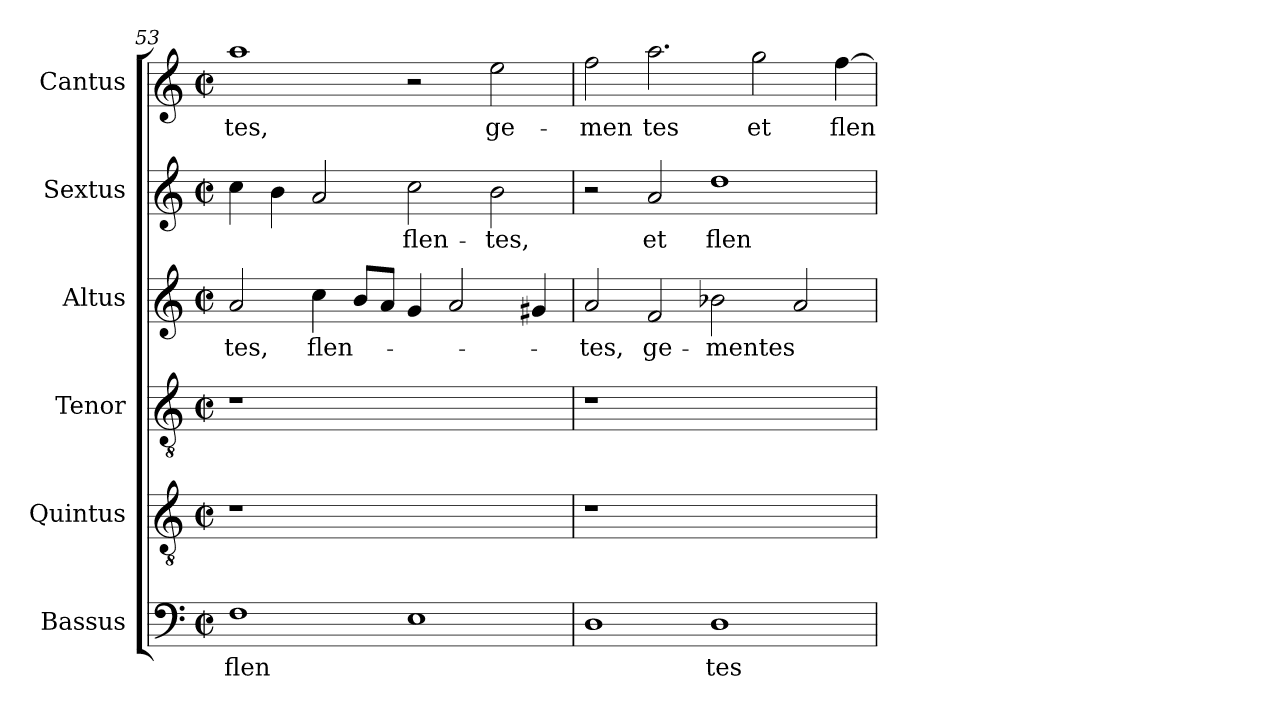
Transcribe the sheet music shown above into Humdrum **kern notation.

**kern	**text	**kern	**kern	**kern	**text	**kern	**text	**kern	**text
*part6	*part6	*part5	*part4	*part3	*part3	*part2	*part2	*part1	*part1
*staff6	*staff6	*staff5	*staff4	*staff3	*staff3	*staff2	*staff2	*staff1	*staff1
*I"Bassus	*	*I"Quintus	*I"Tenor	*I"Altus	*	*I"Sextus	*	*I"Cantus	*
*I'Bassus	*	*I'Quintus	*I'Tenor	*I'Altus	*	*I'Sextus	*	*I'Cantus	*
*clefF4	*	*clefGv2	*clefGv2	*clefG2	*	*clefG2	*	*clefG2	*
*M2/2	*	*M2/2	*M2/2	*M2/2	*	*M2/2	*	*M2/2	*
*met(c|)	*	*met(c|)	*met(c|)	*met(c|)	*	*met(c|)	*	*met(c|)	*
=53	=53	=53	=53	=53	=53	=53	=53	=53	=53
!	!LO:LY:b	!	!	!	!LO:LY:b:cj	!	!	!	!LO:LY:b:cj
1F	flen	1r	1r	2a/	-tes,	4cc\	.	1aa	-tes,
.	.	.	.	.	.	4b\	.	.	.
!	!	!	!	!	!LO:LY:b	!	!	!	!
.	.	.	.	4cc\	flen-	2a/	.	.	.
.	.	.	.	8b/L	.	.	.	.	.
.	.	.	.	8a/J	.	.	.	.	.
!	!	!	!	!	!	!	!LO:LY:b:cj	!	!
1E	.	1ryy	1ryy	4g/	.	2cc\	flen-	2r	.
.	.	.	.	2a/	.	.	.	.	.
!	!	!	!	!	!	!	!LO:LY:b:cj	!	!LO:LY:b:cj
.	.	.	.	.	.	2b\	-tes,	2ee\	ge-
.	.	.	.	4g#/	.	.	.	.	.
=54	=54	=54	=54	=54	=54	=54	=54	=54	=54
!	!	!	!	!	!LO:LY:b:cj	!	!	!	!LO:LY:b:cj
1D	.	1r	1r	2a/	-tes,	2r	.	2ff\	-men
!	!	!	!	!	!LO:LY:b:cj	!	!LO:LY:b:cj	!	!LO:LY:b:cj
.	.	.	.	2f/	ge-	2a/	et	2.aa\	tes
!	!LO:LY:b:cj	!	!	!	!LO:LY:b:cj	!	!LO:LY:b:cj	!	!
1D	tes	1ryy	1ryy	2b-\	-mentes	1dd	flen-	.	.
!	!	!	!	!	!	!	!	!	!LO:LY:b:cj
.	.	.	.	.	.	.	.	2gg\	et
.	.	.	.	2a/	.	.	.	.	.
!	!	!	!	!	!	!	!	!	!LO:LY:b
.	.	.	.	.	.	.	.	[>4ff\	flen-
=	=	=	=	=	=	=	=	=	=
*-	*-	*-	*-	*-	*-	*-	*-	*-	*-
